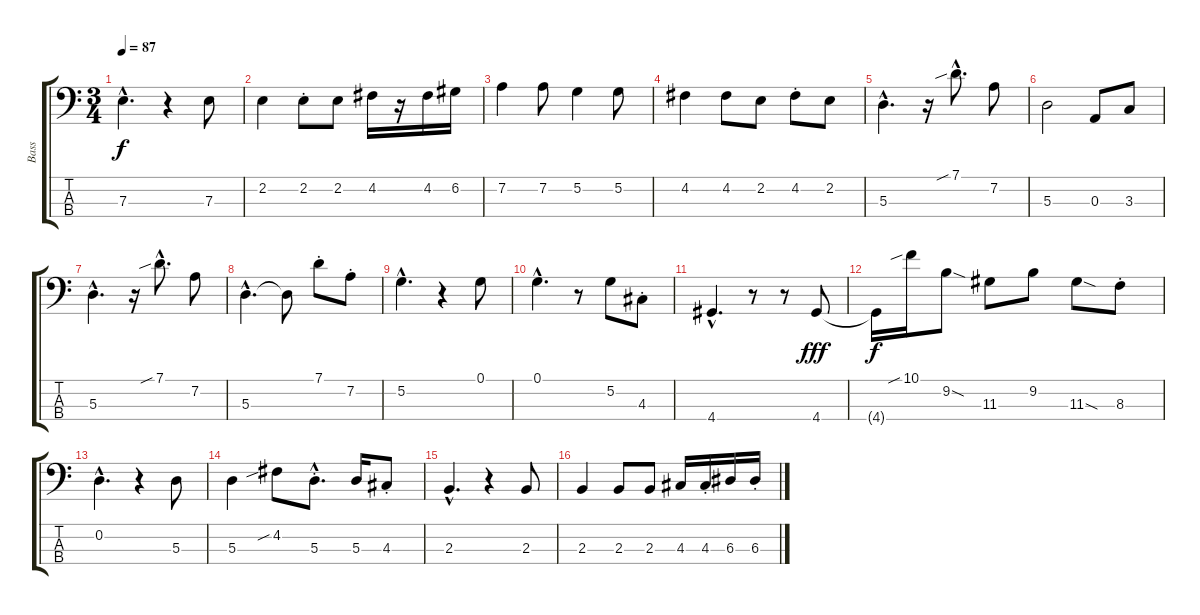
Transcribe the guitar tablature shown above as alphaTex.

\track ("Bass" "Bass") {instrument electricbassfinger}
\staff {score tabs}
\tuning (G2 D2 A1 E1) {hide}
\ts (3 4)
\tempo 87
\clef f4
\ks c
7.3{hac}.4{d dy f} r.4 7.3.8 |
2.2.4 2.2{st}.8 2.2.8 4.2.16 r.16 4.2.16 6.2.16 |
7.2.4 7.2.8 5.2.4 5.2.8 |
4.2.4 4.2.8 2.2.8 4.2{st}.8 2.2.8 |
5.3{hac}.4{d} r.16 7.1{sib hac}.8{d} 7.2.8 |
5.3.2 0.3.8 3.3.8 |
5.3{hac}.4{d} r.16 7.1{sib hac}.8{d} 7.2.8 |
5.3{hac}.4{d} 5.3{t}.8 7.1{st}.8 7.2{st}.8 |
5.2{hac}.4{d} r.4 0.1.8 |
0.1{hac}.4{d} r.8 5.2.8 4.3{st}.8 |
4.4{hac}.4{d} r.8 r.8 4.4.8{dy fff} |
4.4{t}.16{dy f} 10.1{sib}.16 9.2{sod}.8 11.3.8 9.2.8 11.3{sod}.8 8.3{st}.8 |
0.2{hac}.4{d} r.4 5.3.8 |
5.3.4 4.2{sib}.8 5.3{hac st}.8{d} 5.3.16 4.3{st}.8 |
2.3{hac}.4{d} r.4 2.3.8 |
2.3.4 2.3.8 2.3.8 4.3.16 4.3{st}.16 6.3.16 6.3{st}.16
